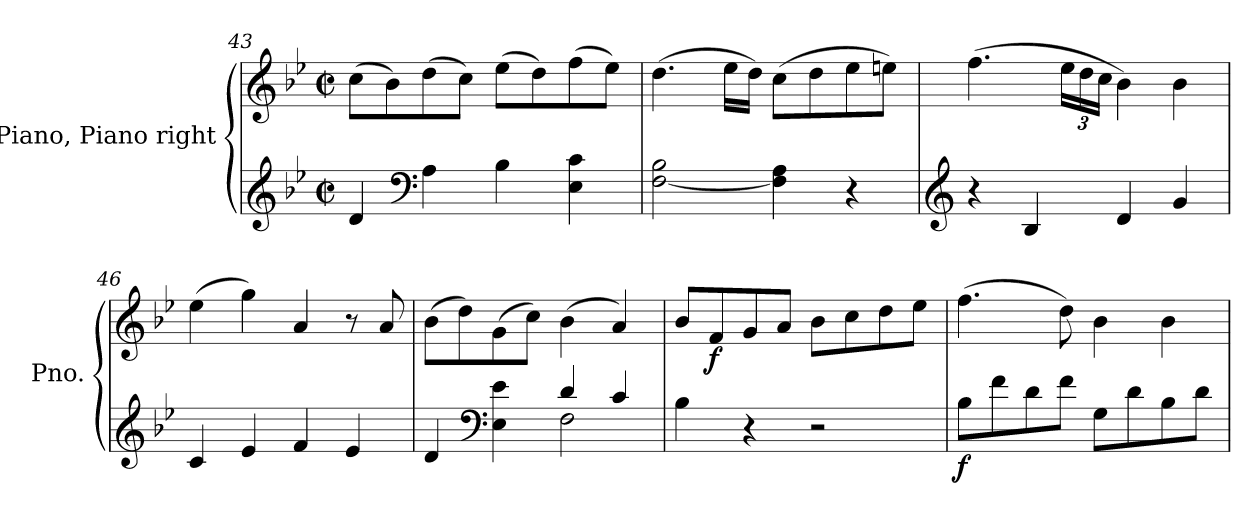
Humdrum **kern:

**kern	**kern	**dynam
*part1	*part1	*part1
*staff2	*staff1	*staff1/2
*I"Piano, Piano right	*	*
*I'Pno.	*	*
*clefG2	*clefG2	*
*k[b-e-]	*k[b-e-]	*
*M2/2	*M2/2	*
*met(c|)	*met(c|)	*
=43	=43	=43
4d/	(>8cc\L	.
.	8b-\)	.
*clefF4	*	*
4A\	(>8dd\	.
.	8cc\J)	.
4B-\	(>8ee-\L	.
.	8dd\)	.
4E-\ 4c\	(>8ff\	.
.	8ee-\J)	.
=44	=44	=44
[2F\ 2B-\	(>4.dd\	.
.	16ee-\LL	.
.	16dd\JJ)	.
4F\] 4A\	(>8cc\L	.
.	8dd\	.
4r	8ee-\	.
.	8een\J)	.
=45	=45	=45
*clefG2	*	*
4r	(>4.ff\	.
4B-/	.	.
*	*Xbrackettup	*
.	24ee-\LL	.
.	24dd\	.
.	24cc\JJ	.
4d/	4b-\)	.
4g/	4b-\	.
=46	=46	=46
4c/	(>4ee-\	.
4e-/	4gg\)	.
4f/	4a/	.
4e-/	8r	.
.	8a/	.
=47	=47	=47
*^	*	*
4d/	2ryy	(>8b-\L	.
.	.	8dd\)	.
*clefF4	*	*	*
4E-\ 4e-\	.	(>8g\	.
.	.	8cc\J)	.
4d/	2F\	(>4b-\	.
4c/	.	4a/)	.
*v	*v	*	*
=48	=48	=48
4B-\	8b-/L	.
!	!	!LO:DY:b
.	8f/	f
4r	8g/	.
.	8a/J	.
2r	8b-\L	.
.	8cc\	.
.	8dd\	.
.	8ee-\J	.
=49	=49	=49
!	!	!LO:DY:b=2
8B-\L	(>4.ff\	f
8f\	.	.
8d\	.	.
8f\J	8dd\)	.
8G\L	4b-\	.
8d\	.	.
8B-\	4b-\	.
8d\J	.	.
=	=	=
*-	*-	*-
